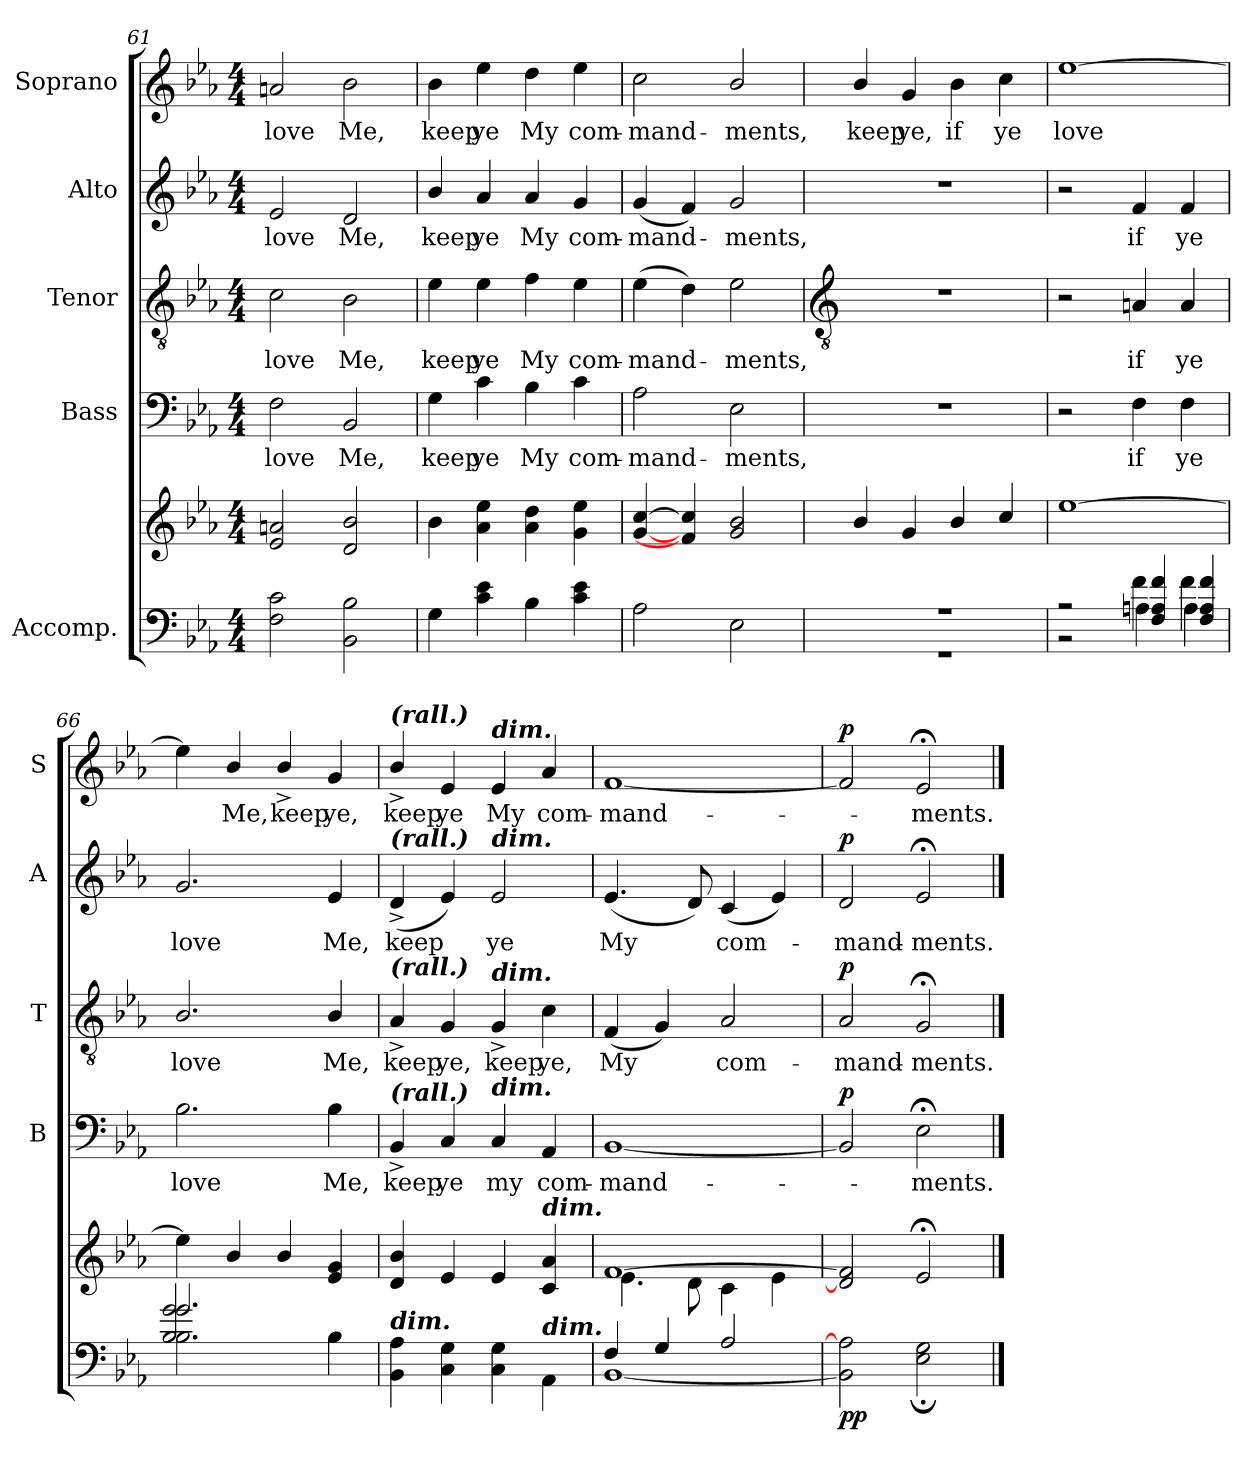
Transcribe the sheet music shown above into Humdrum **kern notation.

**kern	**kern	**dynam	**kern	**text	**dynam	**kern	**text	**dynam	**kern	**text	**dynam	**kern	**text	**dynam
*part5	*part5	*part5	*part4	*part4	*part4	*part3	*part3	*part3	*part2	*part2	*part2	*part1	*part1	*part1
*staff6	*staff5	*staff5/6	*staff4	*staff4	*staff4	*staff3	*staff3	*staff3	*staff2	*staff2	*staff2	*staff1	*staff1	*staff1
*I"Accomp.	*	*	*I"Bass	*	*	*I"Tenor	*	*	*I"Alto	*	*	*I"Soprano	*	*
*	*	*	*I'B	*	*	*I'T	*	*	*I'A	*	*	*I'S	*	*
*clefF4	*clefG2	*	*clefF4	*	*	*clefGv2	*	*	*clefG2	*	*	*clefG2	*	*
*k[b-e-a-]	*k[b-e-a-]	*	*k[b-e-a-]	*	*	*k[b-e-a-]	*	*	*k[b-e-a-]	*	*	*k[b-e-a-]	*	*
*E-:	*E-:	*	*E-:	*	*	*E-:	*	*	*E-:	*	*	*E-:	*	*
*M4/4	*M4/4	*	*M4/4	*	*	*M4/4	*	*	*M4/4	*	*	*M4/4	*	*
=61	=61	=61	=61	=61	=61	=61	=61	=61	=61	=61	=61	=61	=61	=61
*	*^	*	*	*	*	*	*	*	*	*	*	*	*	*
!	!	!	!	!	!LO:LY:b	!	!	!LO:LY:b	!	!	!LO:LY:b	!	!	!LO:LY:b	!
2F 2c	2e- 2an	1ryy	.	2F	love	.	2c	love	.	2e-	love	.	2an	love	.
!	!	!	!	!	!LO:LY:b	!	!	!LO:LY:b	!	!	!LO:LY:b	!	!	!LO:LY:b	!
2BB-\ 2B-\	2d/ 2b-/	.	.	2BB-	Me,	.	2B-	Me,	.	2d	Me,	.	2b-	Me,	.
=62	=62	=62	=62	=62	=62	=62	=62	=62	=62	=62	=62	=62	=62	=62	=62
!	!	!	!	!	!LO:LY:b	!	!	!LO:LY:b	!	!	!LO:LY:b	!	!	!LO:LY:b	!
4G	4b-	2ryy	.	4G	keep	.	4e-	keep	.	4b-/	keep	.	4b-	keep	.
!	!	!	!	!	!LO:LY:b	!	!	!LO:LY:b	!	!	!LO:LY:b	!	!	!LO:LY:b	!
4c 4e-	4a- 4ee-	.	.	4c	ye	.	4e-	ye	.	4a-	ye	.	4ee-	ye	.
!	!	!	!	!	!LO:LY:b	!	!	!LO:LY:b	!	!	!LO:LY:b	!	!	!LO:LY:b	!
4B-	4a- 4dd	2ryy	.	4B-	My	.	4f	My	.	4a-	My	.	4dd	My	.
!	!	!	!	!	!LO:LY:b	!	!	!LO:LY:b	!	!	!LO:LY:b	!	!	!LO:LY:b	!
4c 4e-	4g 4ee-	.	.	4c	com-	.	4e-	com-	.	4g	com-	.	4ee-	com-	.
=63	=63	=63	=63	=63	=63	=63	=63	=63	=63	=63	=63	=63	=63	=63	=63
!	!	!	!	!	!LO:LY:b	!	!	!LO:LY:b	!	!	!LO:LY:b	!	!	!LO:LY:b	!
2A-	[4g [4cc	2ryy	.	2A-	-mand-	.	(>4e-	-mand-	.	(<4g	-mand-	.	2cc	-mand-	.
.	4f] 4cc]	.	.	.	.	.	4d)	.	.	4f)	.	.	.	.	.
!	!	!	!	!	!LO:LY:b	!	!	!LO:LY:b	!	!	!LO:LY:b	!	!	!LO:LY:b	!
2E-	2g/ 2b-/	2ryy	.	2E-	-ments,	.	2e-	ments,	.	2g	ments,	.	2b-/	-ments,	.
!!LO:LB:g=z
=64	=64	=64	=64	=64	=64	=64	=64	=64	=64	=64	=64	=64	=64	=64	=64
*	*	*	*	*	*	*	*clefGv2	*	*	*	*	*	*	*	*
*^	*	*	*	*	*	*	*	*	*	*	*	*	*	*	*
!	!	!	!	!	!	!	!	!	!	!	!	!	!	!	!LO:LY:b	!
1r	1r	4b-/	1ryy	.	1r	.	.	1r	.	.	1r	.	.	4b-/	keep	.
!	!	!	!	!	!	!	!	!	!	!	!	!	!	!	!LO:LY:b	!
.	.	4g	.	.	.	.	.	.	.	.	.	.	.	4g	ye,	.
!	!	!	!	!	!	!	!	!	!	!	!	!	!	!	!LO:LY:b	!
.	.	4b-	.	.	.	.	.	.	.	.	.	.	.	4b-	if	.
!	!	!	!	!	!	!	!	!	!	!	!	!	!	!	!LO:LY:b	!
.	.	4cc	.	.	.	.	.	.	.	.	.	.	.	4cc	ye	.
=65	=65	=65	=65	=65	=65	=65	=65	=65	=65	=65	=65	=65	=65	=65	=65	=65
*	*^	*	*	*	*	*	*	*	*	*	*	*	*	*	*	*
!	!	!	!	!	!	!	!	!	!	!	!	!	!	!	!	!LO:LY:b	!
2ryy	2r	2r	[1ee-	2ryy	.	2r	.	.	2r	.	.	2r	.	.	[1ee-	love	.
!	!	!	!	!	!	!	!LO:LY:b	!	!	!LO:LY:b	!	!	!LO:LY:b	!	!	!	!
4f\	4An	4F 4An 4f	.	2ryy	.	4F	if	.	4An	if	.	4f	if	.	.	.	.
!	!	!	!	!	!	!	!LO:LY:b	!	!	!LO:LY:b	!	!	!LO:LY:b	!	!	!	!
4f\	4A	4F 4A 4f	.	.	.	4F	ye	.	4A	ye	.	4f	ye	.	.	.	.
=66	=66	=66	=66	=66	=66	=66	=66	=66	=66	=66	=66	=66	=66	=66	=66	=66	=66
!	!	!	!	!	!	!	!LO:LY:b	!	!	!LO:LY:b	!	!	!LO:LY:b	!	!	!	!
2.g	2.B-	2.B- 2.g	4ee-\]	2.ryy	.	2.B-	love	.	2.B-/	love	.	2.g	love	.	4ee-]	.	.
!	!	!	!	!	!	!	!	!	!	!	!	!	!	!	!	!LO:LY:b	!
.	.	.	4b-/	.	.	.	.	.	.	.	.	.	.	.	4b-/	Me,	.
!	!	!	!	!	!	!	!	!	!	!	!	!	!	!	!	!LO:LY:b	!
.	.	.	4b-/	.	.	.	.	.	.	.	.	.	.	.	4b-^/	keep	.
!	!	!	!	!	!	!	!LO:LY:b	!	!	!LO:LY:b	!	!	!LO:LY:b	!	!	!LO:LY:b	!
4ryy	4ryy	4B-	4e- 4g	4ryy	.	4B-	Me,	.	4B-/	Me,	.	4e-	Me,	.	4g	ye,	.
=67	=67	=67	=67	=67	=67	=67	=67	=67	=67	=67	=67	=67	=67	=67	=67	=67	=67
!	!	!	!	!	!	!	!	!	!	!	!	!	!	!	!LO:TX:a:Bi:t=(rall.)	!	!
!	!	!	!	!	!	!	!	!	!	!	!	!LO:TX:a:Bi:t=(rall.)	!	!	!	!	!
!	!	!	!	!	!	!	!	!	!LO:TX:a:Bi:t=(rall.)	!	!	!	!	!	!	!	!
!	!	!	!	!	!	!LO:TX:a:Bi:t=(rall.)	!	!	!	!	!	!	!	!	!	!	!
!LO:TX:a:Bi:t=dim.	!	!	!	!	!	!	!	!	!	!	!	!	!	!	!	!	!
!	!	!	!	!	!	!	!LO:LY:b	!	!	!LO:LY:b	!	!	!LO:LY:b	!	!	!LO:LY:b	!
*	*v	*v	*	*	*	*	*	*	*	*	*	*	*	*	*	*	*
1ryy	4BB-\ 4A-\	4d/ 4b-/	1ryy	.	4BB-^	keep	.	4A-^	keep	.	(<4d^	keep	.	4b-^/	keep	.
!	!	!	!	!	!	!LO:LY:b	!	!	!LO:LY:b	!	!	!	!	!	!LO:LY:b	!
.	4C\ 4G\	4e-	.	.	4C	ye	.	4G	ye,	.	4e-)	.	.	4e-	ye	.
!	!	!	!	!	!	!	!	!	!	!	!	!	!	!LO:TX:a:Bi:t=dim.	!	!
!	!	!	!	!	!	!	!	!	!	!	!LO:TX:a:Bi:t=dim.	!	!	!	!	!
!	!	!	!	!	!	!	!	!LO:TX:a:Bi:t=dim.	!	!	!	!	!	!	!	!
!	!	!	!	!	!LO:TX:a:Bi:t=dim.	!	!	!	!	!	!	!	!	!	!	!
!	!	!	!	!	!	!LO:LY:b	!	!	!LO:LY:b	!	!	!LO:LY:b	!	!	!LO:LY:b	!
.	4C\ 4G\	4e-	.	.	4C	my	.	4G^	keep	.	2e-	ye	.	4e-	My	.
!	!	!LO:TX:a:Bi:t=dim.	!	!	!	!	!	!	!	!	!	!	!	!	!	!
!	!LO:TX:a:Bi:t=dim.	!	!	!	!	!	!	!	!	!	!	!	!	!	!	!
!	!	!	!	!	!	!LO:LY:b	!	!	!LO:LY:b	!	!	!	!	!	!LO:LY:b	!
.	4AA-	4c 4a-	.	.	4AA-	com-	.	4c	ye,	.	.	.	.	4a-	com-	.
=68	=68	=68	=68	=68	=68	=68	=68	=68	=68	=68	=68	=68	=68	=68	=68	=68
!	!	!	!	!	!	!LO:LY:b	!	!	!LO:LY:b	!	!	!LO:LY:b	!	!	!LO:LY:b	!
4F/	[1BB-	[1f\	4.e-\	.	[1BB-	-mand-	.	(<4F	My	.	(<4.e-	My	.	[1f	-mand-	.
4G/	.	.	.	.	.	.	.	4G)	.	.	.	.	.	.	.	.
.	.	.	8d\	.	.	.	.	.	.	.	8d)	.	.	.	.	.
!	!	!	!	!	!	!	!	!	!LO:LY:b	!	!	!LO:LY:b	!	!	!	!
2A-/	.	.	4c\	.	.	.	.	2A-	com-	.	(<4c	com-	.	.	.	.
.	.	.	4e-\	.	.	.	.	.	.	.	4e-)	.	.	.	.	.
=69	=69	=69	=69	=69	=69	=69	=69	=69	=69	=69	=69	=69	=69	=69	=69	=69
!	!	!	!	!LO:DY:b=2	!	!	!	!	!LO:LY:b	!	!	!LO:LY:b	!	!	!	!
!	!	!	!	!LO:DY:n=1:b	!	!	!LO:DY:b	!	!	!LO:DY:b	!	!	!LO:DY:b	!	!	!LO:DY:b
1ryy	2BB-\] 2A-\]	2d] 2f]	1ryy	p p	2BB-]	.	p	2A-	mand-	p	2d	mand-	p	2f]	.	p
!	!	!	!	!	!	!LO:LY:b	!	!	!LO:LY:b	!	!	!LO:LY:b	!	!	!LO:LY:b	!
.	2E-; 2G;	2e-;<	.	.	2E-;<	ments.	.	2G;<	-ments.	.	2e-;<	-ments.	.	2e-;<	ments.	.
*v	*v	*	*	*	*	*	*	*	*	*	*	*	*	*	*	*
*	*v	*v	*	*	*	*	*	*	*	*	*	*	*	*	*
==	==	==	==	==	==	==	==	==	==	==	==	==	==	==
*-	*-	*-	*-	*-	*-	*-	*-	*-	*-	*-	*-	*-	*-	*-
